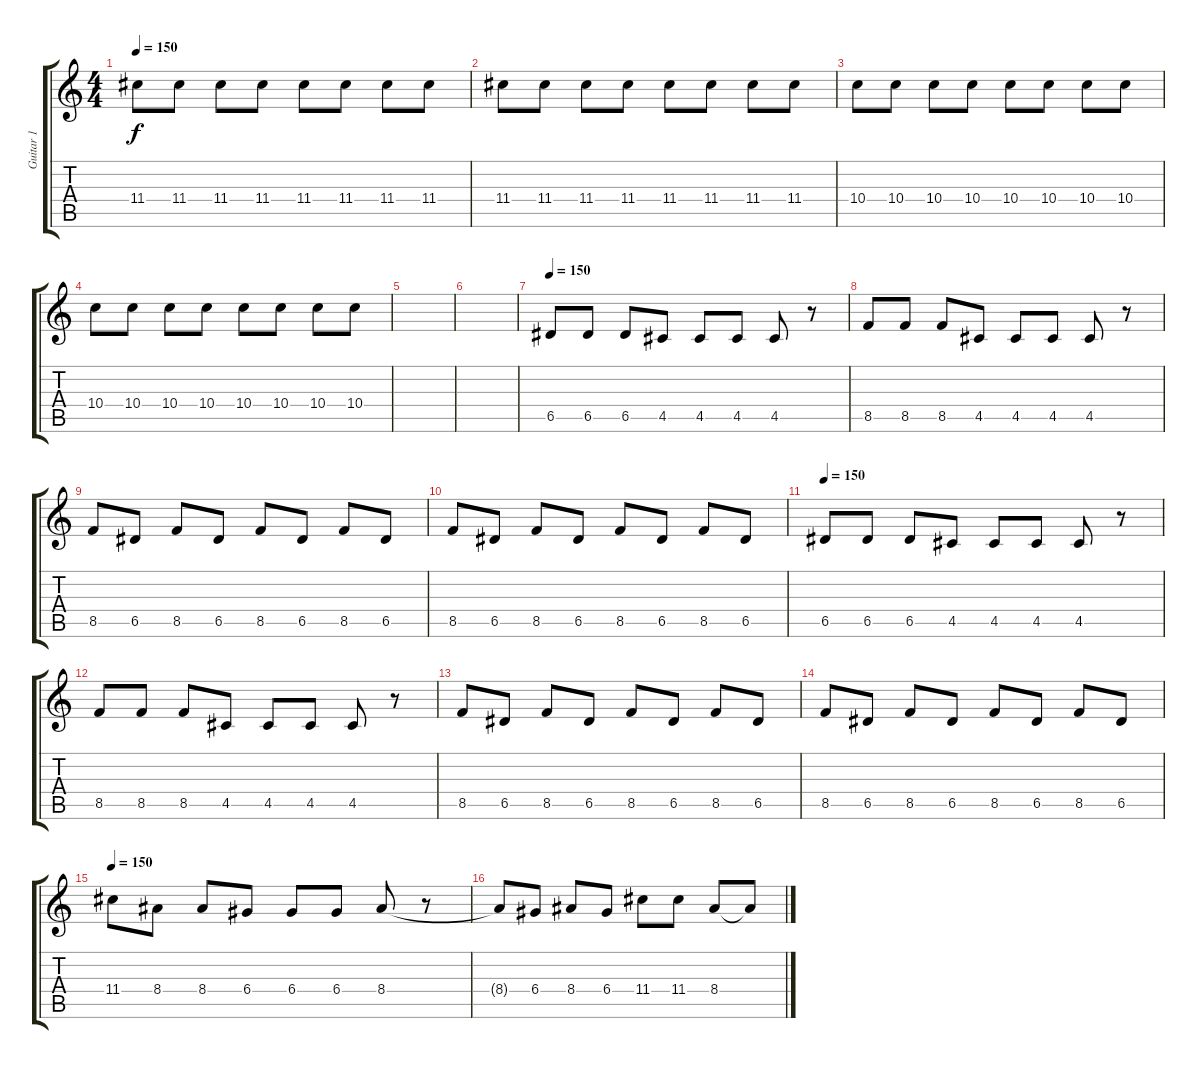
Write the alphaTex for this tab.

\track ("Guitar 1" "Guitar 1") {instrument electricguitarmuted}
\staff {score tabs}
\tuning (E4 B3 G3 D3 A2 E2) {hide}
\ts (4 4)
\tempo 150
\clef g2
\ks c
11.4.8{dy f} 11.4.8 11.4.8 11.4.8 11.4.8 11.4.8 11.4.8 11.4.8 |
11.4.8 11.4.8 11.4.8 11.4.8 11.4.8 11.4.8 11.4.8 11.4.8 |
10.4.8 10.4.8 10.4.8 10.4.8 10.4.8 10.4.8 10.4.8 10.4.8 |
10.4.8 10.4.8 10.4.8 10.4.8 10.4.8 10.4.8 10.4.8 10.4.8 |
|
|
\tempo 150
6.5.8{volume 13 instrument electricguitarclean} 6.5.8 6.5.8 4.5.8 4.5.8 4.5.8 4.5.8 r.8 |
8.5.8 8.5.8 8.5.8 4.5.8 4.5.8 4.5.8 4.5.8 r.8 |
8.5.8 6.5.8 8.5.8 6.5.8 8.5.8 6.5.8 8.5.8 6.5.8 |
8.5.8 6.5.8 8.5.8 6.5.8 8.5.8 6.5.8 8.5.8 6.5.8 |
\tempo 150
6.5.8 6.5.8 6.5.8 4.5.8 4.5.8 4.5.8 4.5.8 r.8 |
8.5.8 8.5.8 8.5.8 4.5.8 4.5.8 4.5.8 4.5.8 r.8 |
8.5.8 6.5.8 8.5.8 6.5.8 8.5.8 6.5.8 8.5.8 6.5.8 |
8.5.8 6.5.8 8.5.8 6.5.8 8.5.8 6.5.8 8.5.8 6.5.8 |
\tempo 150
11.4.8{volume 16 instrument distortionguitar} 8.4.8 8.4.8 6.4.8 6.4.8 6.4.8 8.4.8 r.8 |
8.4{t}.8 6.4.8 8.4.8 6.4.8 11.4.8 11.4.8 8.4.8 8.4{t}.8
